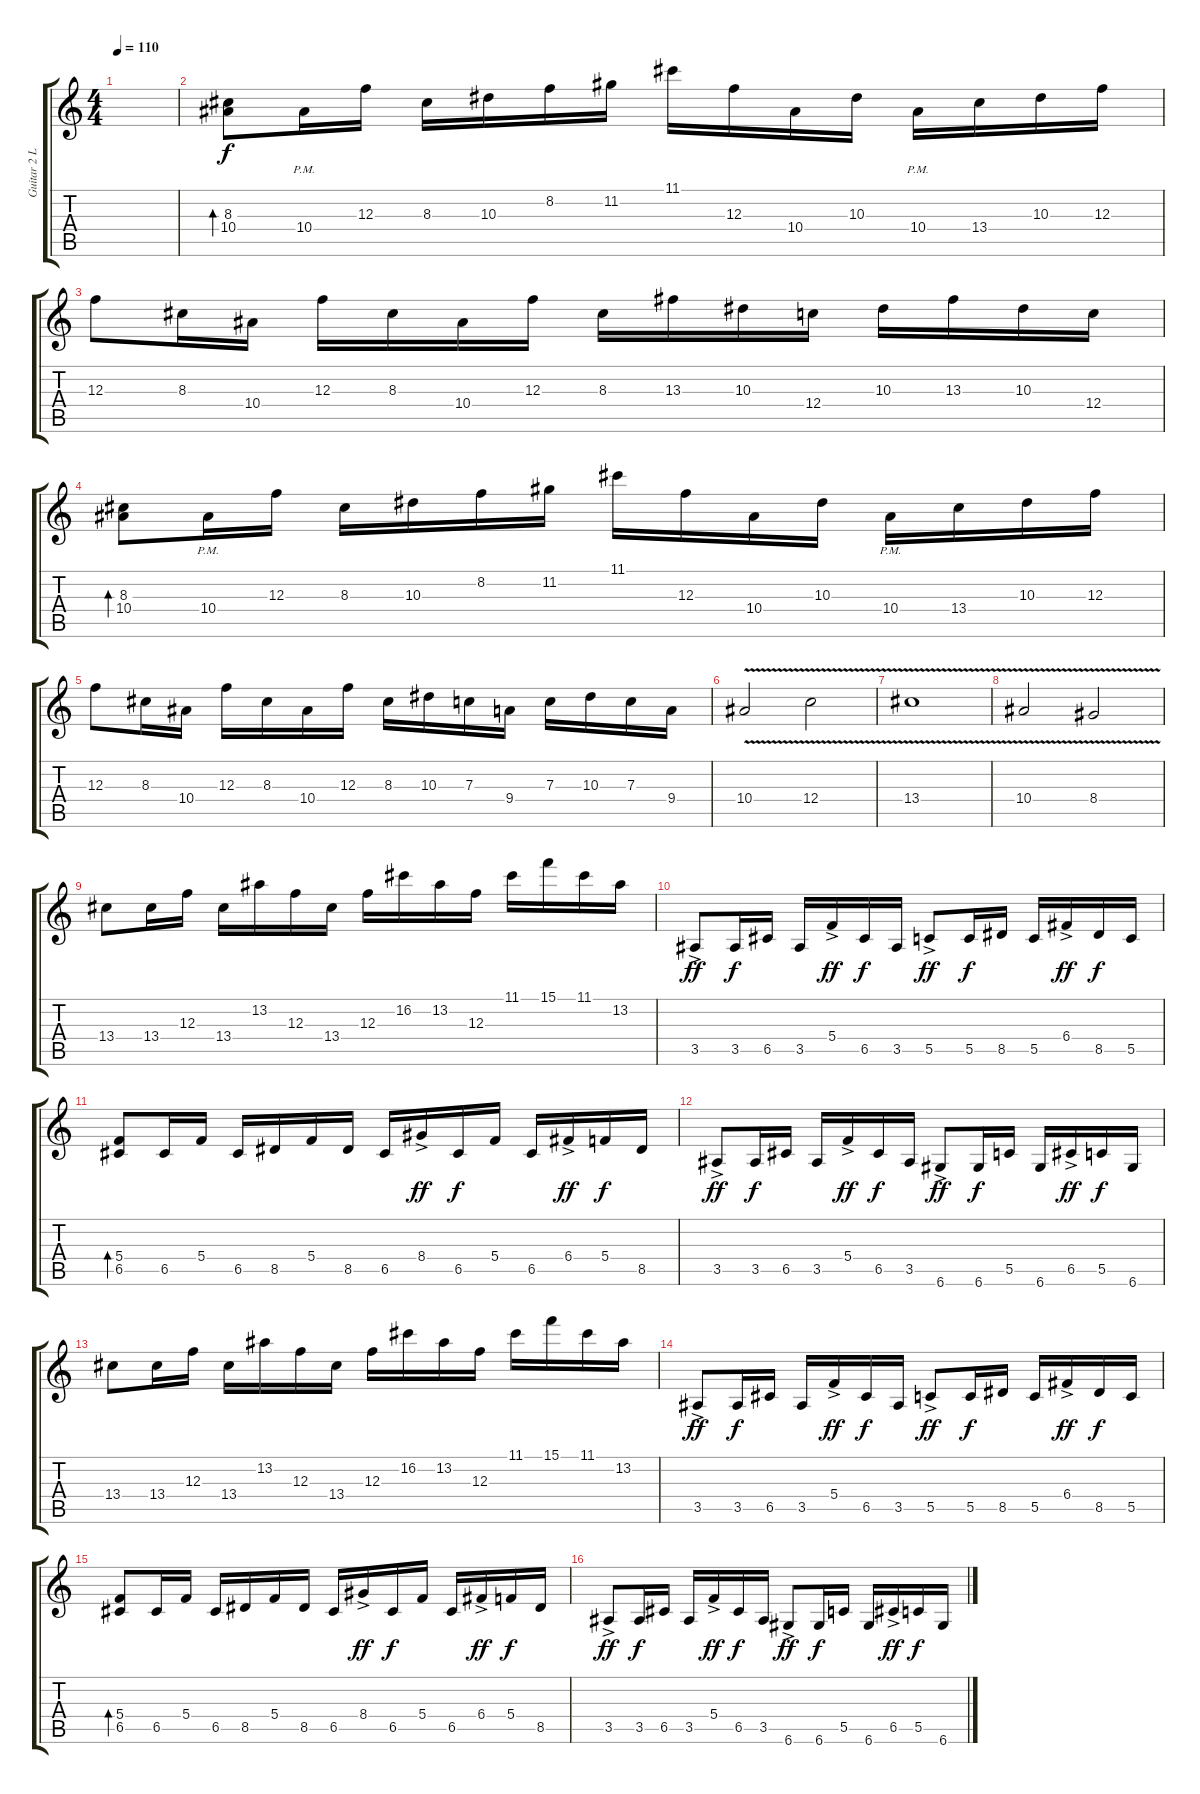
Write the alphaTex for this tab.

\track ("Guitar 2 Lead" "Guitar 2 L") {instrument distortionguitar}
\staff {score tabs}
\tuning (D4 A3 F3 C3 G2 D2) {hide}
\ts (4 4)
\tempo 110
\clef g2
\ks c
|
(8.3 10.4).8{bd 60} 10.4{pm}.16 12.3.16 8.3.16 10.3.16 8.2.16 11.2.16 11.1.16 12.3.16 10.4.16 10.3.16 10.4{pm}.16 13.4.16 10.3.16 12.3.16 |
12.3.8 8.3.16 10.4.16 12.3.16 8.3.16 10.4.16 12.3.16 8.3.16 13.3.16 10.3.16 12.4.16 10.3.16 13.3.16 10.3.16 12.4.16 |
(8.3 10.4).8{bd 60} 10.4{pm}.16 12.3.16 8.3.16 10.3.16 8.2.16 11.2.16 11.1.16 12.3.16 10.4.16 10.3.16 10.4{pm}.16 13.4.16 10.3.16 12.3.16 |
12.3.8 8.3.16 10.4.16 12.3.16 8.3.16 10.4.16 12.3.16 8.3.16 10.3.16 7.3.16 9.4.16 7.3.16 10.3.16 7.3.16 9.4.16 |
10.4{v}.2 12.4{v}.2 |
13.4{v}.1 |
10.4{v}.2 8.4{v}.2 |
13.4.8 13.4.16 12.3.16 13.4.16 13.2.16 12.3.16 13.4.16 12.3.16 16.2.16 13.2.16 12.3.16 11.1.16 15.1.16 11.1.16 13.2.16 |
3.5{ac}.8{dy ff} 3.5.16{dy f} 6.5.16 3.5.16 5.4{ac}.16{dy ff} 6.5.16{dy f} 3.5.16 5.5{ac}.8{dy ff} 5.5.16{dy f} 8.5.16 5.5.16 6.4{ac}.16{dy ff} 8.5.16{dy f} 5.5.16 |
(5.4 6.5).8{bd 60} 6.5.16 5.4.16 6.5.16 8.5.16 5.4.16 8.5.16 6.5.16 8.4{ac}.16{dy ff} 6.5.16{dy f} 5.4.16 6.5.16 6.4{ac}.16{dy ff} 5.4.16{dy f} 8.5.16 |
3.5{ac}.8{dy ff} 3.5.16{dy f} 6.5.16 3.5.16 5.4{ac}.16{dy ff} 6.5.16{dy f} 3.5.16 6.6{ac}.8{dy ff} 6.6.16{dy f} 5.5.16 6.6.16 6.5{ac}.16{dy ff} 5.5.16{dy f} 6.6.16 |
13.4.8 13.4.16 12.3.16 13.4.16 13.2.16 12.3.16 13.4.16 12.3.16 16.2.16 13.2.16 12.3.16 11.1.16 15.1.16 11.1.16 13.2.16 |
3.5{ac}.8{dy ff} 3.5.16{dy f} 6.5.16 3.5.16 5.4{ac}.16{dy ff} 6.5.16{dy f} 3.5.16 5.5{ac}.8{dy ff} 5.5.16{dy f} 8.5.16 5.5.16 6.4{ac}.16{dy ff} 8.5.16{dy f} 5.5.16 |
(5.4 6.5).8{bd 60} 6.5.16 5.4.16 6.5.16 8.5.16 5.4.16 8.5.16 6.5.16 8.4{ac}.16{dy ff} 6.5.16{dy f} 5.4.16 6.5.16 6.4{ac}.16{dy ff} 5.4.16{dy f} 8.5.16 |
3.5{ac}.8{dy ff} 3.5.16{dy f} 6.5.16 3.5.16 5.4{ac}.16{dy ff} 6.5.16{dy f} 3.5.16 6.6{ac}.8{dy ff} 6.6.16{dy f} 5.5.16 6.6.16 6.5{ac}.16{dy ff} 5.5.16{dy f} 6.6.16
